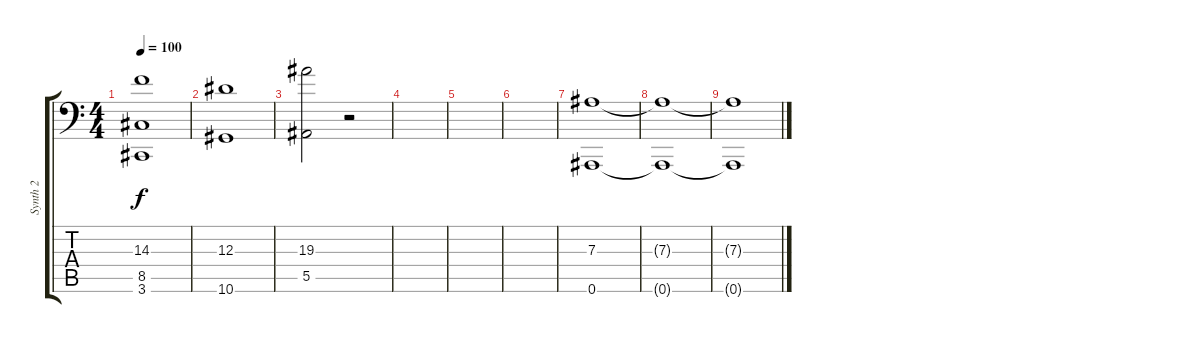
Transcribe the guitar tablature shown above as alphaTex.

\track ("Synth 2" "Synth 2") {instrument choiraahs}
\staff {score tabs}
\tuning (C4 G3 Eb3 Bb2 F2 Bb1) {hide}
\ts (4 4)
\tempo 100
\clef f4
\ks c
(14.3 8.5 3.6).1{dy f} |
(12.3 10.6).1 |
(19.3 5.5).2 r.2 |
|
|
|
(7.3 0.6).1{volume 8} |
(7.3{t} 0.6{t}).1 |
(7.3{t} 0.6{t}).1
